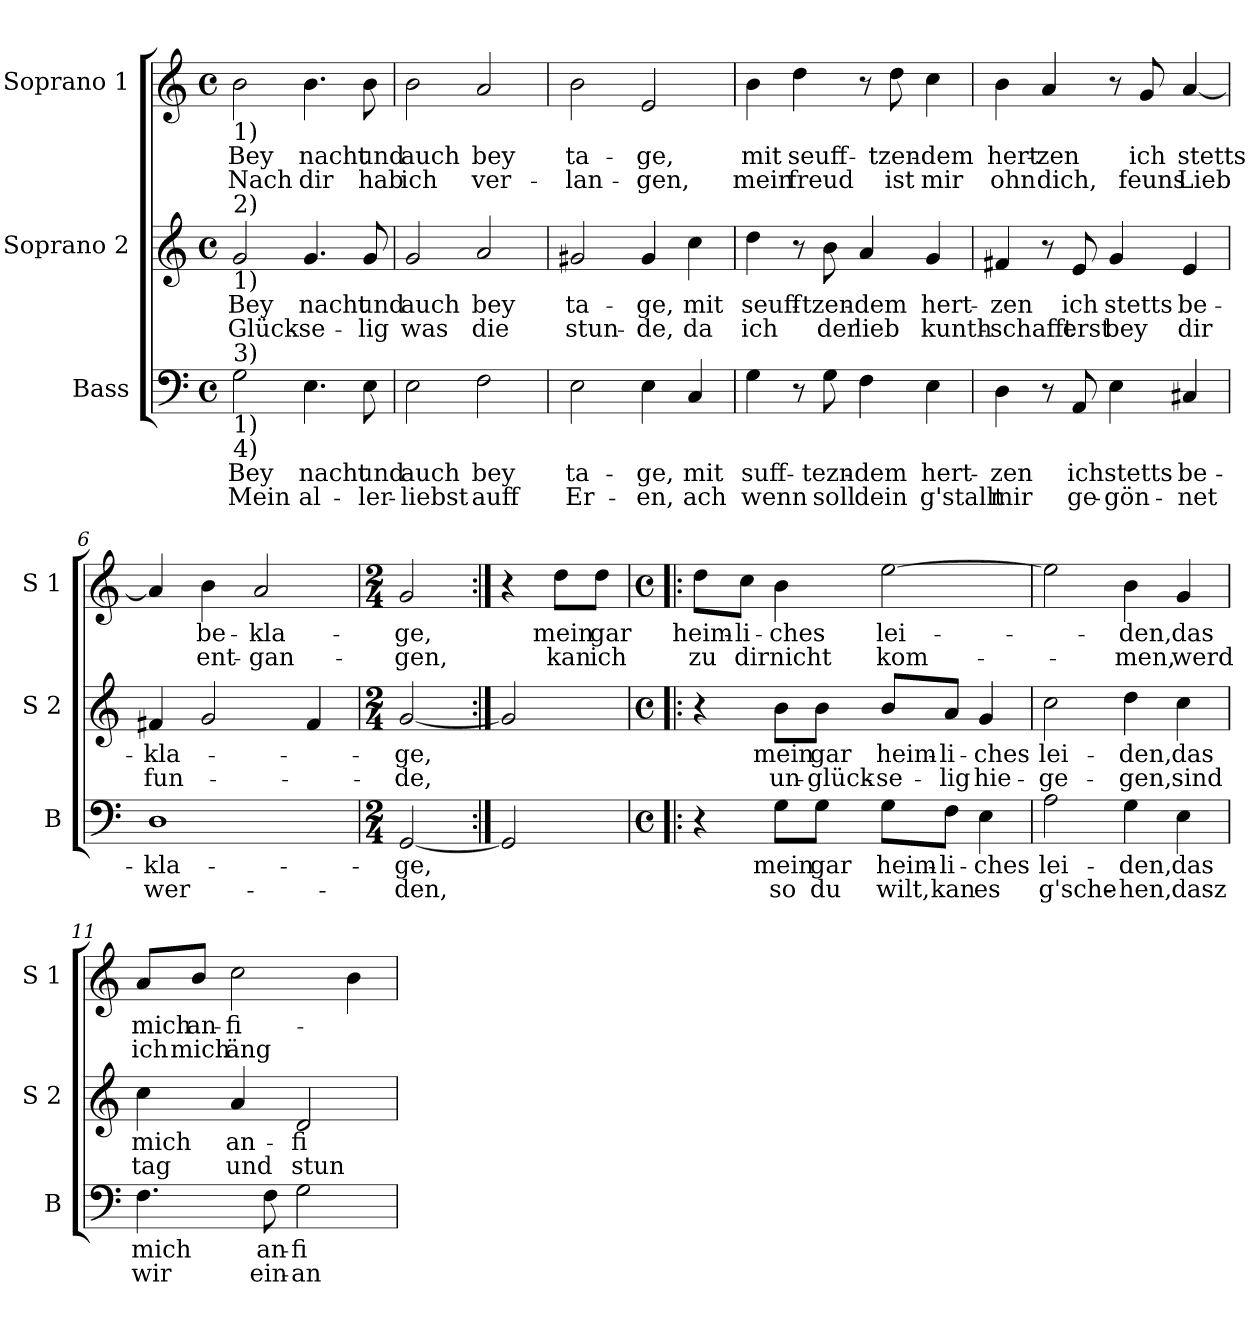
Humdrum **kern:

**kern	**text	**text	**kern	**text	**text	**kern	**text	**text
*part3	*part3	*part3	*part2	*part2	*part2	*part1	*part1	*part1
*staff3	*staff3	*staff3	*staff2	*staff2	*staff2	*staff1	*staff1	*staff1
*I"Bass	*	*	*I"Soprano 2	*	*	*I"Soprano 1	*	*
*I'B	*	*	*I'S 2	*	*	*I'S 1	*	*
*clefF4	*	*	*clefG2	*	*	*clefG2	*	*
*k[]	*	*	*k[]	*	*	*k[]	*	*
*C:	*	*	*C:	*	*	*C:	*	*
*M4/4	*	*	*M4/4	*	*	*M4/4	*	*
*met(c)	*	*	*met(c)	*	*	*met(c)	*	*
=1	=1	=1	=1	=1	=1	=1	=1	=1
!	!	!	!	!	!	!LO:TX:b:t=1)	!	!
!	!	!	!LO:TX:a:t=2)	!	!	!	!	!
!	!	!	!LO:TX:b:t=1)	!	!	!	!	!
!LO:TX:a:t=3)	!	!	!	!	!	!	!	!
!LO:TX:b:t=1)	!	!	!	!	!	!	!	!
!LO:TX:b:t=4)	!	!	!	!	!	!	!	!
!	!LO:LY:b	!LO:LY:b	!	!LO:LY:b	!LO:LY:b	!	!LO:LY:b	!LO:LY:b
2G\	Bey	Mein	2g/	Bey	Glück-	2b\	Bey	Nach
!	!LO:LY:b	!LO:LY:b	!	!LO:LY:b	!LO:LY:b	!	!LO:LY:b	!LO:LY:b
4.E\	nacht	al-	4.g/	nacht	-se-	4.b\	nacht	dir
!	!LO:LY:b	!LO:LY:b	!	!LO:LY:b	!LO:LY:b	!	!LO:LY:b	!LO:LY:b
8E\	und	-ler-	8g/	und	-lig	8b\	und	hab
=2	=2	=2	=2	=2	=2	=2	=2	=2
!	!LO:LY:b	!LO:LY:b	!	!LO:LY:b	!LO:LY:b	!	!LO:LY:b	!LO:LY:b
2E\	auch	-liebst	2g/	auch	was	2b\	auch	ich
!	!LO:LY:b	!LO:LY:b	!	!LO:LY:b	!LO:LY:b	!	!LO:LY:b	!LO:LY:b
2F\	bey	auff	2a/	bey	die	2a/	bey	ver-
=3	=3	=3	=3	=3	=3	=3	=3	=3
!	!LO:LY:b	!LO:LY:b	!	!LO:LY:b	!LO:LY:b	!	!LO:LY:b	!LO:LY:b
2E\	ta-	Er-	2g#X/	ta-	stun-	2b\	ta-	-lan-
!	!LO:LY:b	!LO:LY:b	!	!LO:LY:b	!LO:LY:b	!	!LO:LY:b	!LO:LY:b
4E\	-ge,	-en,	4g#/	-ge,	-de,	2e/	-ge,	-gen,
!	!LO:LY:b	!LO:LY:b	!	!LO:LY:b	!LO:LY:b	!	!	!
4C/	mit	ach	4cc\	mit	da	.	.	.
=4	=4	=4	=4	=4	=4	=4	=4	=4
!	!LO:LY:b	!LO:LY:b	!	!LO:LY:b	!LO:LY:b	!	!LO:LY:b	!LO:LY:b
4G\	suff-	wenn	4dd\	seuff-	ich	4b\	mit	mein
!	!	!	!	!	!	!	!LO:LY:b	!LO:LY:b
8r	.	.	8r	.	.	4dd\	seuff-	freud
!	!LO:LY:b	!LO:LY:b	!	!LO:LY:b	!LO:LY:b	!	!	!
8G\	-tezn-	soll	8b\	-tzen-	der	.	.	.
!	!LO:LY:b	!LO:LY:b	!	!LO:LY:b	!LO:LY:b	!	!	!
4F\	-dem	dein	4a/	-dem	lieb	8r	.	.
!	!	!	!	!	!	!	!LO:LY:b	!LO:LY:b
.	.	.	.	.	.	8dd\	-tzen-	ist
!	!LO:LY:b	!LO:LY:b	!	!LO:LY:b	!LO:LY:b	!	!LO:LY:b	!LO:LY:b
4E\	hert-	g'stallt	4g/	hert-	kunth-	4cc\	-dem	mir
!!LO:LB:g=z
=5	=5	=5	=5	=5	=5	=5	=5	=5
!	!LO:LY:b	!LO:LY:b	!	!LO:LY:b	!LO:LY:b	!	!LO:LY:b	!LO:LY:b
4D\	-zen	mir	4f#X/	-zen	-schafft	4b\	hert-	ohn
!	!	!	!	!	!	!	!LO:LY:b	!LO:LY:b
8r	.	.	8r	.	.	4a/	-zen	dich,
!	!LO:LY:b	!LO:LY:b	!	!LO:LY:b	!LO:LY:b	!	!	!
8AA/	ich	ge-	8e/	ich	erst	.	.	.
!	!LO:LY:b	!LO:LY:b	!	!LO:LY:b	!LO:LY:b	!	!	!
4E\	stetts	-gön-	4g/	stetts	bey	8r	.	.
!	!	!	!	!	!	!	!LO:LY:b	!LO:LY:b
.	.	.	.	.	.	8g/	ich	feuns
!	!LO:LY:b	!LO:LY:b	!	!LO:LY:b	!LO:LY:b	!	!LO:LY:b	!LO:LY:b
4C#X/	be-	-net	4e/	be-	dir	[4a/	stetts	Lieb
=6	=6	=6	=6	=6	=6	=6	=6	=6
!	!LO:LY:b	!LO:LY:b	!	!LO:LY:b	!LO:LY:b	!	!	!
1D	-kla-	wer-	4f#X/	-kla-	fun-	4a/]	.	.
!	!	!	!	!	!	!	!LO:LY:b	!LO:LY:b
.	.	.	2g/	.	.	4b\	be-	ent-
!	!	!	!	!	!	!	!LO:LY:b	!LO:LY:b
.	.	.	.	.	.	2a/	-kla-	-gan-
.	.	.	4f#/	.	.	.	.	.
=7	=7	=7	=7	=7	=7	=7	=7	=7
*M2/4	*	*	*M2/4	*	*	*M2/4	*	*
!	!LO:LY:b	!LO:LY:b	!	!LO:LY:b	!LO:LY:b	!	!LO:LY:b	!LO:LY:b
[2GG/	-ge,	-den,	[2g/	-ge,	-de,	2g/	-ge,	-gen,
=8:|!	=8:|!	=8:|!	=8:|!	=8:|!	=8:|!	=8:|!	=8:|!	=8:|!
2GG/]	.	.	2g/]	.	.	4r	.	.
!	!	!	!	!	!	!	!LO:LY:b	!LO:LY:b
.	.	.	.	.	.	8dd\L	mein	kan
!	!	!	!	!	!	!	!LO:LY:b	!LO:LY:b
.	.	.	.	.	.	8dd\J	gar	ich
!!LO:PB:g=z
=9!|:	=9!|:	=9!|:	=9!|:	=9!|:	=9!|:	=9!|:	=9!|:	=9!|:
*M4/4	*	*	*M4/4	*	*	*M4/4	*	*
*met(c)	*	*	*met(c)	*	*	*met(c)	*	*
!	!	!	!	!	!	!	!LO:LY:b	!LO:LY:b
4r	.	.	4r	.	.	8dd\L	heim-	zu
!	!	!	!	!	!	!	!LO:LY:b	!LO:LY:b
.	.	.	.	.	.	8cc\J	-li-	dir
!	!LO:LY:b	!LO:LY:b	!	!LO:LY:b	!LO:LY:b	!	!LO:LY:b	!LO:LY:b
8G\L	mein	so	8b\L	mein	un-	4b\	-ches	nicht
!	!LO:LY:b	!LO:LY:b	!	!LO:LY:b	!LO:LY:b	!	!	!
8G\J	gar	du	8b\J	gar	-glück-	.	.	.
!	!LO:LY:b	!LO:LY:b	!	!LO:LY:b	!LO:LY:b	!	!LO:LY:b	!LO:LY:b
8G\L	heim-	wilt,	8b/L	heim-	-se-	[2ee\	lei-	kom-
!	!LO:LY:b	!LO:LY:b	!	!LO:LY:b	!LO:LY:b	!	!	!
8F\J	-li-	kan	8a/J	-li-	-lig	.	.	.
!	!LO:LY:b	!LO:LY:b	!	!LO:LY:b	!LO:LY:b	!	!	!
4E\	-ches	es	4g/	-ches	hie-	.	.	.
=10	=10	=10	=10	=10	=10	=10	=10	=10
!	!LO:LY:b	!LO:LY:b	!	!LO:LY:b	!LO:LY:b	!	!	!
2A\	lei-	g'sche-	2cc\	lei-	-ge-	2ee\]	.	.
!	!LO:LY:b	!LO:LY:b	!	!LO:LY:b	!LO:LY:b	!	!LO:LY:b	!LO:LY:b
4G\	-den,	-hen,	4dd\	-den,	-gen,	4b\	-den,	-men,
!	!LO:LY:b	!LO:LY:b	!	!LO:LY:b	!LO:LY:b	!	!LO:LY:b	!LO:LY:b
4E\	das	dasz	4cc\	das	sind	4g/	das	werd
=11	=11	=11	=11	=11	=11	=11	=11	=11
!	!LO:LY:b	!LO:LY:b	!	!LO:LY:b	!LO:LY:b	!	!LO:LY:b	!LO:LY:b
4.F\	mich	wir	4cc\	mich	tag	8a/L	mich	ich
!	!	!	!	!	!	!	!LO:LY:b	!LO:LY:b
.	.	.	.	.	.	8b/J	an-	mich
!	!	!	!	!LO:LY:b	!LO:LY:b	!	!LO:LY:b	!LO:LY:b
.	.	.	4a/	an-	und	2cc\	-fi-	äng
!	!LO:LY:b	!LO:LY:b	!	!	!	!	!	!
8F\	an-	ein-	.	.	.	.	.	.
!	!LO:LY:b	!LO:LY:b	!	!LO:LY:b	!LO:LY:b	!	!	!
2G\	-fi-	-an-	2d/	-fi-	stun-	.	.	.
.	.	.	.	.	.	4b\	.	.
=	=	=	=	=	=	=	=	=
*-	*-	*-	*-	*-	*-	*-	*-	*-
